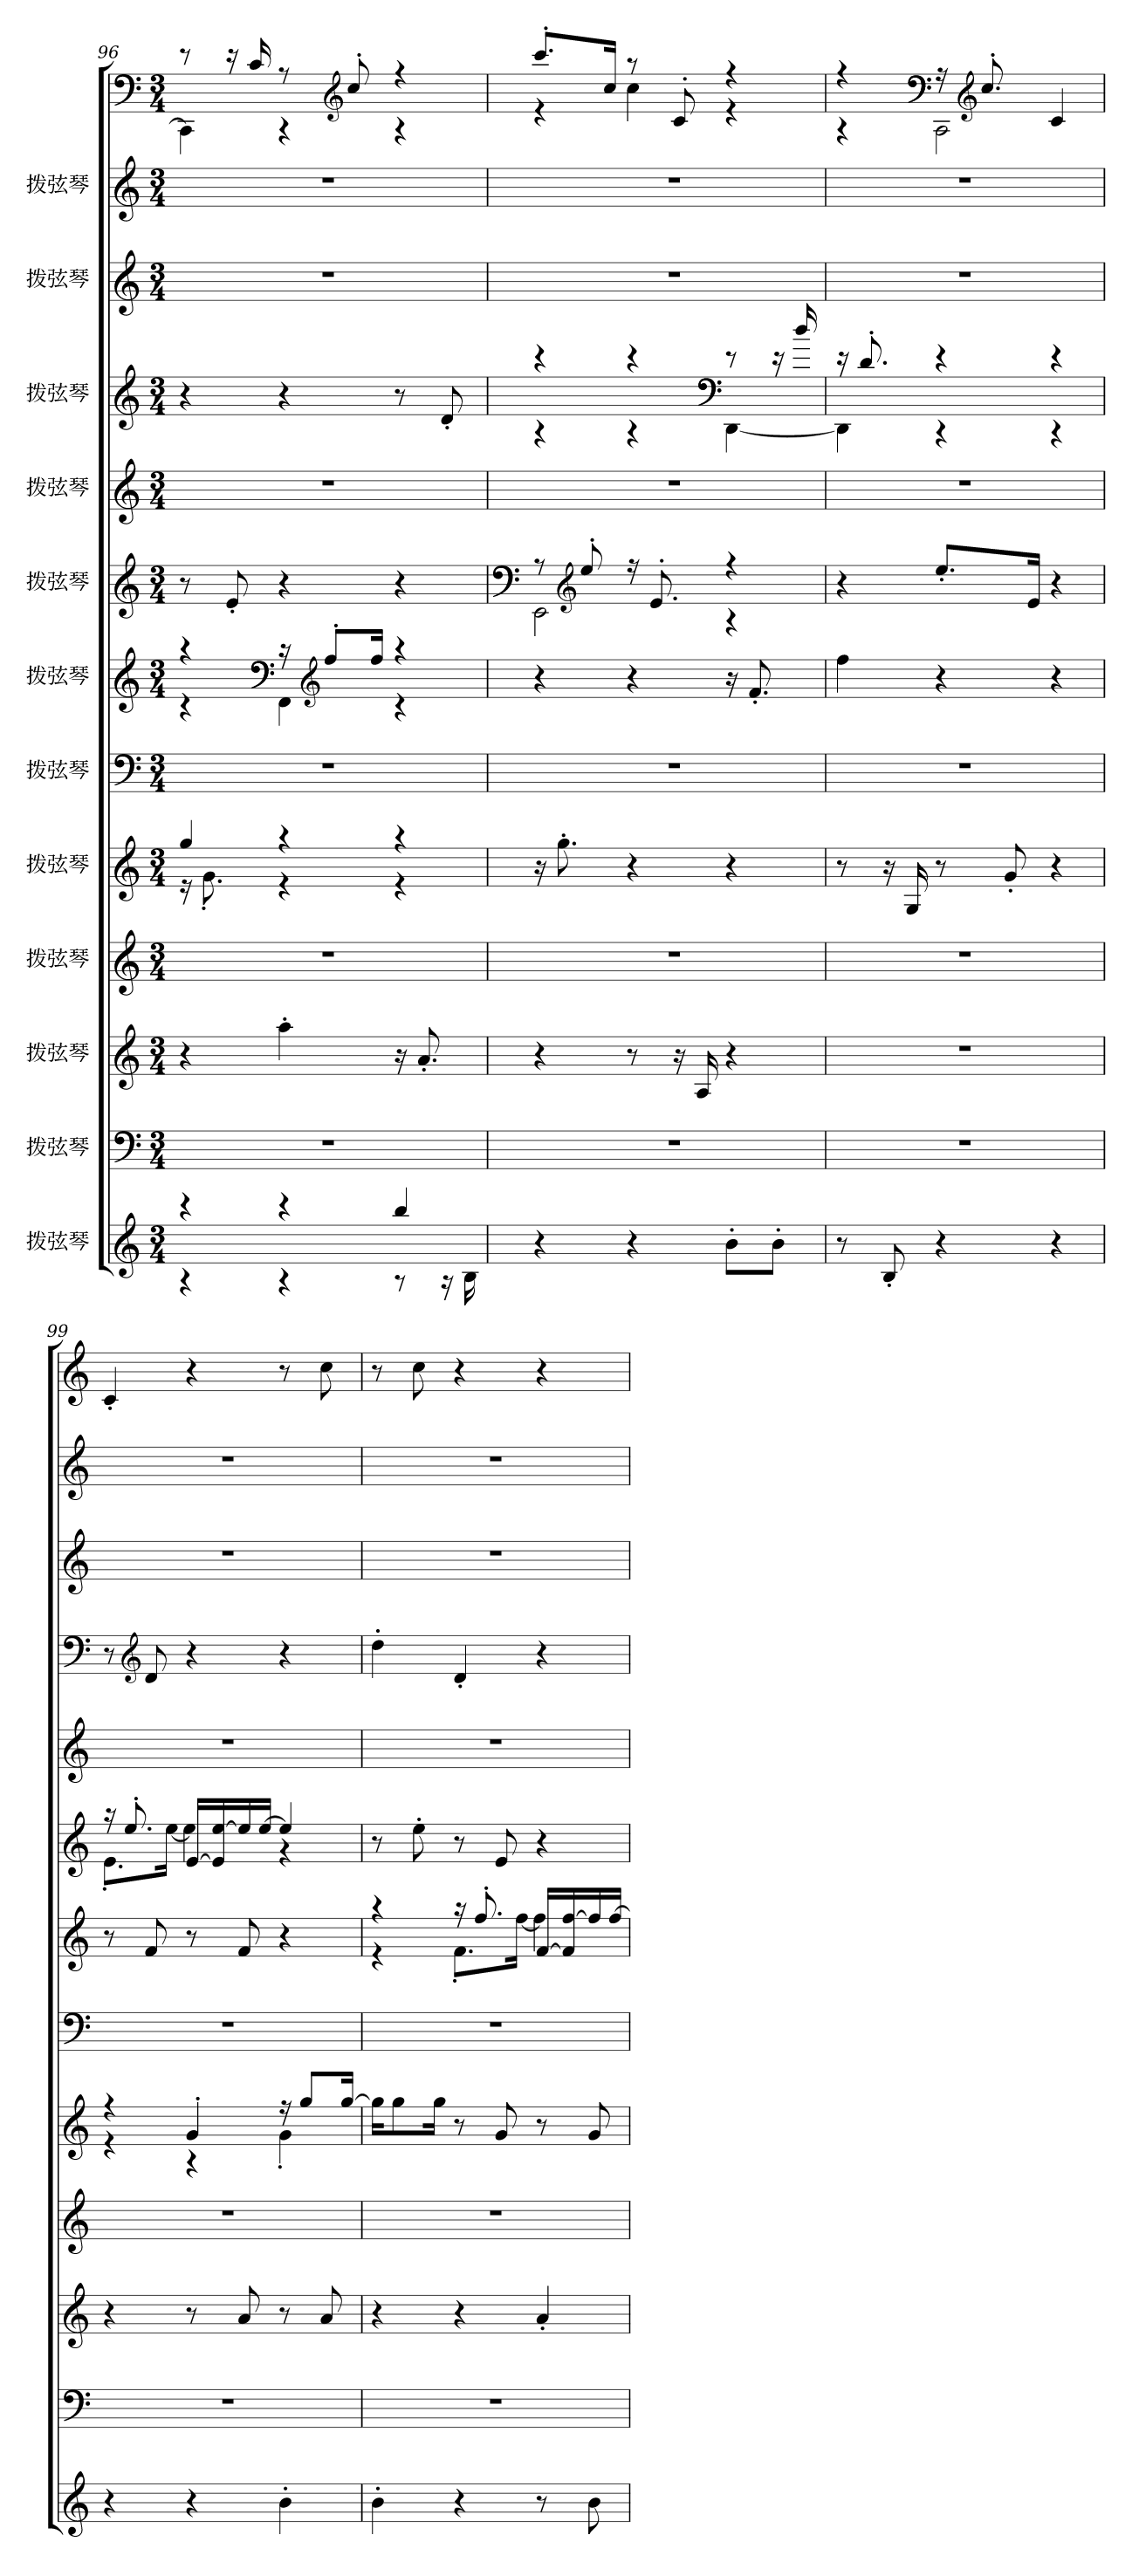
**kern	**kern	**kern	**kern	**kern	**kern	**kern	**kern	**kern	**kern	**kern	**kern	**kern
*part12	*part11	*part10	*part9	*part8	*part7	*part6	*part5	*part4	*part3	*part2	*part1	*part1
*staff13	*staff12	*staff11	*staff10	*staff9	*staff8	*staff7	*staff6	*staff5	*staff4	*staff3	*staff2	*staff1
*I"拨弦琴	*I"拨弦琴	*I"拨弦琴	*I"拨弦琴	*I"拨弦琴	*I"拨弦琴	*I"拨弦琴	*I"拨弦琴	*I"拨弦琴	*I"拨弦琴	*I"拨弦琴	*I"拨弦琴	*
*clefG2	*clefF4	*clefG2	*clefG2	*clefG2	*clefF4	*clefG2	*clefG2	*clefG2	*clefG2	*clefG2	*clefG2	*clefF4
*k[]	*k[]	*k[]	*k[]	*k[]	*k[]	*k[]	*k[]	*k[]	*k[]	*k[]	*k[]	*k[]
*M3/4	*M3/4	*M3/4	*M3/4	*M3/4	*M3/4	*M3/4	*M3/4	*M3/4	*M3/4	*M3/4	*M3/4	*M3/4
=96	=96	=96	=96	=96	=96	=96	=96	=96	=96	=96	=96	=96
*^	*	*	*	*^	*	*^	*	*	*	*	*	*^
4r	4r	2.r	4r	2.r	4gg/	16r	2.r	4r	4r	8r	2.r	4r	2.r	2.r	8r	4CC\]
.	.	.	.	.	.	8.g'\	.	.	.	.	.	.	.	.	.	.
.	.	.	.	.	.	.	.	.	.	8e'/	.	.	.	.	16r	.
.	.	.	.	.	.	.	.	.	.	.	.	.	.	.	16c/	.
*	*	*	*	*	*	*	*	*clefF4	*	*	*	*	*	*	*	*
4r	4r	.	4aa'\	.	4r	4r	.	16r	4FF\	4r	.	4r	.	.	8r	4r
*	*	*	*	*	*	*	*	*clefG2	*	*	*	*	*	*	*	*
.	.	.	.	.	.	.	.	8ff'/L	.	.	.	.	.	.	.	.
*	*	*	*	*	*	*	*	*	*	*	*	*	*	*	*clefG2	*
.	.	.	.	.	.	.	.	.	.	.	.	.	.	.	8cc'/	.
.	.	.	.	.	.	.	.	16ff/Jk	.	.	.	.	.	.	.	.
4bb/	8r	.	16r	.	4r	4r	.	4r	4r	4r	.	8r	.	.	4r	4r
.	.	.	8.a'/	.	.	.	.	.	.	.	.	.	.	.	.	.
.	16r	.	.	.	.	.	.	.	.	.	.	8d'/	.	.	.	.
.	16B\	.	.	.	.	.	.	.	.	.	.	.	.	.	.	.
*v	*v	*	*	*	*v	*v	*	*v	*v	*	*	*	*	*	*	*
=97	=97	=97	=97	=97	=97	=97	=97	=97	=97	=97	=97	=97	=97
*	*	*	*	*	*	*	*clefF4	*	*	*	*	*	*
*	*	*	*	*	*	*	*^	*	*^	*	*	*	*
4r	2.r	4r	2.r	16r	2.r	4r	8r	2EE\	2.r	4r	4r	2.r	2.r	8.ccc'/L	4r
.	.	.	.	8.gg'\	.	.	.	.	.	.	.	.	.	.	.
*	*	*	*	*	*	*	*clefG2	*	*	*	*	*	*	*	*
.	.	.	.	.	.	.	8ee'/	.	.	.	.	.	.	.	.
.	.	.	.	.	.	.	.	.	.	.	.	.	.	16cc/Jk	.
4r	.	8r	.	4r	.	4r	16r	.	.	4r	4r	.	.	8r	4cc\
.	.	.	.	.	.	.	8.e'/	.	.	.	.	.	.	.	.
.	.	16r	.	.	.	.	.	.	.	.	.	.	.	8c'/	.
.	.	16A/	.	.	.	.	.	.	.	.	.	.	.	.	.
*	*	*	*	*	*	*	*	*	*	*clefF4	*	*	*	*	*
8b'\L	.	4r	.	4r	.	16r	4r	4r	.	8r	[4DD\	.	.	4r	4r
.	.	.	.	.	.	8.f'/	.	.	.	.	.	.	.	.	.
8b'\J	.	.	.	.	.	.	.	.	.	16r	.	.	.	.	.
.	.	.	.	.	.	.	.	.	.	16dd/	.	.	.	.	.
*	*	*	*	*	*	*	*v	*v	*	*	*	*	*	*	*
!!LO:PB:g=z	!!
=98	=98	=98	=98	=98	=98	=98	=98	=98	=98	=98	=98	=98	=98	=98
8r	2.r	2.r	2.r	8r	2.r	4ff\	4r	2.r	16r	4DD\]	2.r	2.r	4r	4r
.	.	.	.	.	.	.	.	.	8.d'/	.	.	.	.	.
8B'/	.	.	.	16r	.	.	.	.	.	.	.	.	.	.
.	.	.	.	16G/	.	.	.	.	.	.	.	.	.	.
*	*	*	*	*	*	*	*	*	*	*	*	*	*clefF4	*
4r	.	.	.	8r	.	4r	8.ee'/L	.	4r	4r	.	.	16r	2CC\
*	*	*	*	*	*	*	*	*	*	*	*	*	*clefG2	*
.	.	.	.	.	.	.	.	.	.	.	.	.	8.cc'/	.
.	.	.	.	8g'/	.	.	.	.	.	.	.	.	.	.
.	.	.	.	.	.	.	16e/Jk	.	.	.	.	.	.	.
4r	.	.	.	4r	.	4r	4r	.	4r	4r	.	.	4c/	.
*	*	*	*	*	*	*	*	*	*v	*v	*	*	*v	*v
=99	=99	=99	=99	=99	=99	=99	=99	=99	=99	=99	=99	=99
*	*	*	*	*^	*	*	*^	*	*	*	*	*
4r	2.r	4r	2.r	4r	4r	2.r	8r	16r	8.e'\L	2.r	8r	2.r	2.r	4c'/
.	.	.	.	.	.	.	.	8.ee'/	.	.	.	.	.	.
*	*	*	*	*	*	*	*	*	*	*	*clefG2	*	*	*
.	.	.	.	.	.	.	8f/	.	.	.	8d/	.	.	.
.	.	.	.	.	.	.	.	.	[16ee\Jk	.	.	.	.	.
4r	.	8r	.	4g'/	4r	.	8r	[16e/LL	4ee\]	.	4r	.	.	4r
.	.	.	.	.	.	.	.	16e/] [16ee/	.	.	.	.	.	.
.	.	8a/	.	.	.	.	8f/	16ee/]	.	.	.	.	.	.
.	.	.	.	.	.	.	.	[16ee/JJ	.	.	.	.	.	.
4b'\	.	8r	.	16r	4g'\	.	4r	4ee/]	4r	.	4r	.	.	8r
.	.	.	.	8gg/L	.	.	.	.	.	.	.	.	.	.
.	.	8a/	.	.	.	.	.	.	.	.	.	.	.	8cc\
.	.	.	.	[16gg/Jk	.	.	.	.	.	.	.	.	.	.
*	*	*	*	*v	*v	*	*	*v	*v	*	*	*	*	*
=100	=100	=100	=100	=100	=100	=100	=100	=100	=100	=100	=100	=100
*	*	*	*	*	*	*^	*	*	*	*	*	*
4b'\	2.r	4r	2.r	16gg\KL]	2.r	4r	4r	8r	2.r	4dd'\	2.r	2.r	8r
.	.	.	.	8gg\	.	.	.	.	.	.	.	.	.
.	.	.	.	.	.	.	.	8ee'\	.	.	.	.	8cc\
.	.	.	.	16gg\Jk	.	.	.	.	.	.	.	.	.
4r	.	4r	.	8r	.	16r	8.f'\L	8r	.	4d'/	.	.	4r
.	.	.	.	.	.	8.ff'/	.	.	.	.	.	.	.
.	.	.	.	8g/	.	.	.	8e/	.	.	.	.	.
.	.	.	.	.	.	.	[16ff\Jk	.	.	.	.	.	.
8r	.	4a'/	.	8r	.	[16f/LL	4ff\]	4r	.	4r	.	.	4r
.	.	.	.	.	.	16f/] [16ff/	.	.	.	.	.	.	.
8b\	.	.	.	8g/	.	16ff/]	.	.	.	.	.	.	.
.	.	.	.	.	.	[16ff/JJ	.	.	.	.	.	.	.
*	*	*	*	*	*	*v	*v	*	*	*	*	*	*
=	=	=	=	=	=	=	=	=	=	=	=	=
*-	*-	*-	*-	*-	*-	*-	*-	*-	*-	*-	*-	*-
